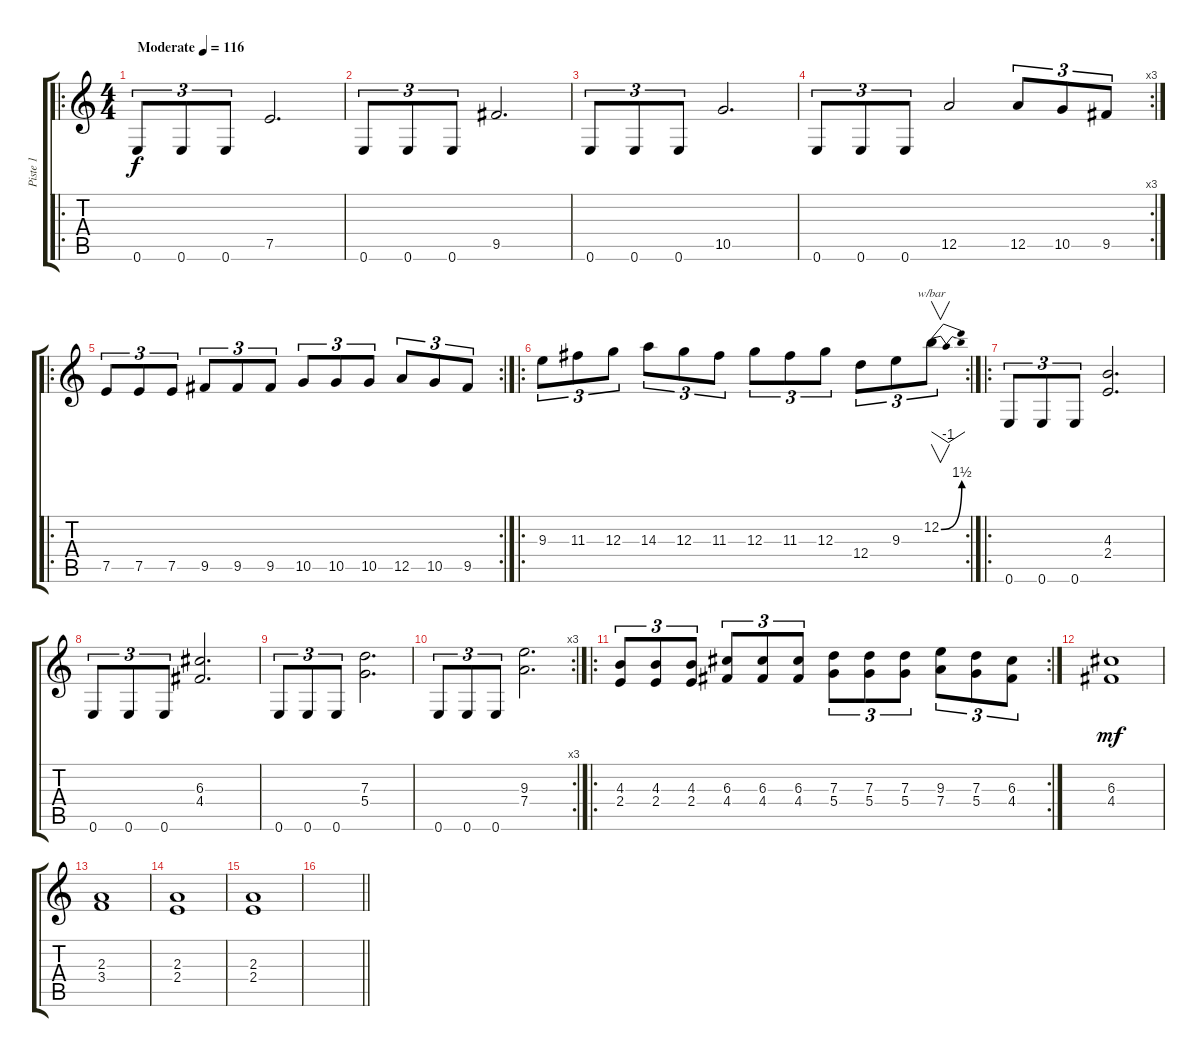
\track ("Piste 1" "Piste 1") {instrument overdrivenguitar}
\staff {score tabs}
\tuning (E4 B3 G3 D3 A2 E2) {hide}
\ro
\ts (4 4)
\tempo (116 "Moderate")
\clef g2
\ks c
0.6.8{tu (3 2) dy f instrument overdrivenguitar} 0.6.8{tu (3 2)} 0.6.8{tu (3 2)} 7.5.2{d} |
0.6.8{tu (3 2)} 0.6.8{tu (3 2)} 0.6.8{tu (3 2)} 9.5.2{d} |
0.6.8{tu (3 2)} 0.6.8{tu (3 2)} 0.6.8{tu (3 2)} 10.5.2{d} |
\rc 3
0.6.8{tu (3 2)} 0.6.8{tu (3 2)} 0.6.8{tu (3 2)} 12.5.2 12.5.8{tu (3 2)} 10.5.8{tu (3 2)} 9.5.8{tu (3 2)} |
\ro
\rc 2
7.5.8{tu (3 2)} 7.5.8{tu (3 2)} 7.5.8{tu (3 2)} 9.5.8{tu (3 2)} 9.5.8{tu (3 2)} 9.5.8{tu (3 2)} 10.5.8{tu (3 2)} 10.5.8{tu (3 2)} 10.5.8{tu (3 2)} 12.5.8{tu (3 2)} 10.5.8{tu (3 2)} 9.5.8{tu (3 2)} |
\ro
\rc 2
9.3.8{tu (3 2)} 11.3.8{tu (3 2)} 12.3.8{tu (3 2)} 14.3.8{tu (3 2)} 12.3.8{tu (3 2)} 11.3.8{tu (3 2)} 12.3.8{tu (3 2)} 11.3.8{tu (3 2)} 12.3.8{tu (3 2)} 12.4.8{tu (3 2)} 9.3.8{tu (3 2)} 12.2{be (bend 0 0 60 6)}.8{v tu (3 2) tbe (dip default 0 0 30 -4 60 0)} |
\ro
0.6.8{tu (3 2)} 0.6.8{tu (3 2)} 0.6.8{tu (3 2)} (4.3 2.4).2{d} |
0.6.8{tu (3 2)} 0.6.8{tu (3 2)} 0.6.8{tu (3 2)} (6.3 4.4).2{d} |
0.6.8{tu (3 2)} 0.6.8{tu (3 2)} 0.6.8{tu (3 2)} (7.3 5.4).2{d} |
\rc 3
0.6.8{tu (3 2)} 0.6.8{tu (3 2)} 0.6.8{tu (3 2)} (9.3 7.4).2{d} |
\ro
\rc 2
(4.3 2.4).8{tu (3 2)} (4.3 2.4).8{tu (3 2)} (4.3 2.4).8{tu (3 2)} (6.3 4.4).8{tu (3 2)} (6.3 4.4).8{tu (3 2)} (6.3 4.4).8{tu (3 2)} (7.3 5.4).8{tu (3 2)} (7.3 5.4).8{tu (3 2)} (7.3 5.4).8{tu (3 2)} (9.3 7.4).8{tu (3 2)} (7.3 5.4).8{tu (3 2)} (6.3 4.4).8{tu (3 2)} |
(6.3 4.4).1{dy mf} |
(2.3 3.4).1 |
(2.3 2.4).1 |
(2.3 2.4).1 |
\barLineRight lightlight
